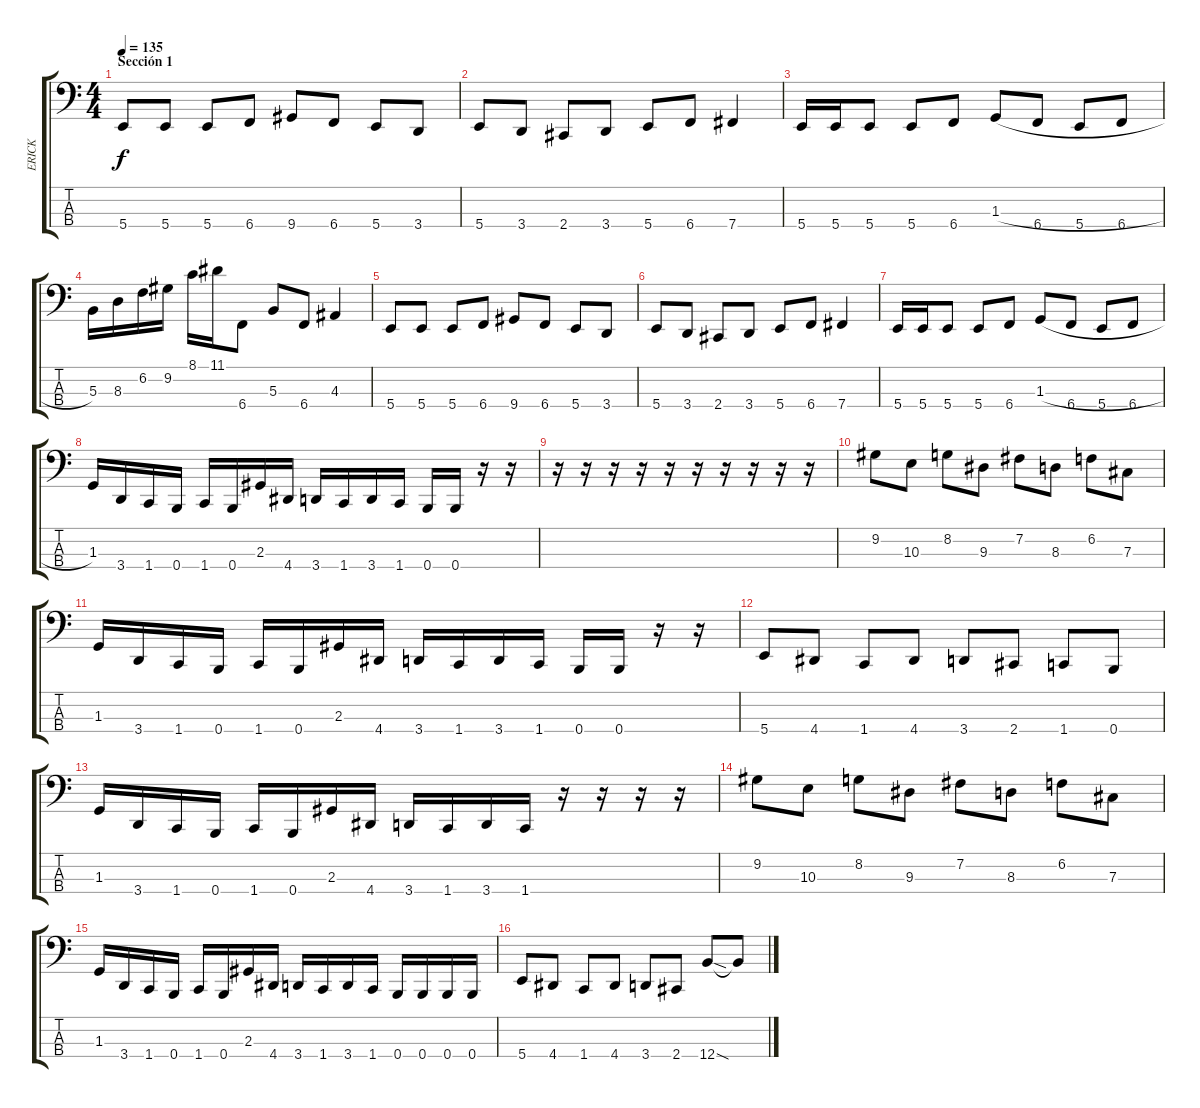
\track ("ERICK " "ERICK ") {instrument electricbassfinger}
\staff {score tabs}
\tuning (E2 B1 Gb1 B0) {hide}
\ts (4 4)
\section ("" "Sección 1")
\tempo 135
\clef f4
\ks c
5.4.8{dy f} 5.4.8 5.4.8 6.4.8 9.4.8 6.4.8 5.4.8 3.4.8 |
5.4.8 3.4.8 2.4.8 3.4.8 5.4.8 6.4.8 7.4.4 |
5.4.16 5.4.16 5.4.8 5.4.8 6.4.8 1.3{h}.8 6.4.8 5.4.8 6.4.8 |
5.3.16 8.3.16 6.2.16 9.2.16 8.1.16 11.1.16 6.4.8 5.3.8 6.4.8 4.3.4 |
5.4.8 5.4.8 5.4.8 6.4.8 9.4.8 6.4.8 5.4.8 3.4.8 |
5.4.8 3.4.8 2.4.8 3.4.8 5.4.8 6.4.8 7.4.4 |
5.4.16 5.4.16 5.4.8 5.4.8 6.4.8 1.3{h}.8 6.4.8 5.4.8 6.4.8 |
1.3.16 3.4.16 1.4.16 0.4.16 1.4.16 0.4.16 2.3.16 4.4.16 3.4.16 1.4.16 3.4.16 1.4.16 0.4.16 0.4.16 r.16 r.16 |
r.16 r.16 r.16 r.16 r.16 r.16 r.16 r.16 r.16 r.16 |
9.2.8 10.3.8 8.2.8 9.3.8 7.2.8 8.3.8 6.2.8 7.3.8 |
1.3.16 3.4.16 1.4.16 0.4.16 1.4.16 0.4.16 2.3.16 4.4.16 3.4.16 1.4.16 3.4.16 1.4.16 0.4.16 0.4.16 r.16 r.16 |
5.4.8 4.4.8 1.4.8 4.4.8 3.4.8 2.4.8 1.4.8 0.4.8 |
1.3.16 3.4.16 1.4.16 0.4.16 1.4.16 0.4.16 2.3.16 4.4.16 3.4.16 1.4.16 3.4.16 1.4.16 r.16 r.16 r.16 r.16 |
9.2.8 10.3.8 8.2.8 9.3.8 7.2.8 8.3.8 6.2.8 7.3.8 |
1.3.16 3.4.16 1.4.16 0.4.16 1.4.16 0.4.16 2.3.16 4.4.16 3.4.16 1.4.16 3.4.16 1.4.16 0.4.16 0.4.16 0.4.16 0.4.16 |
5.4.8 4.4.8 1.4.8 4.4.8 3.4.8 2.4.8 12.4{sod}.8 12.4{t}.8
